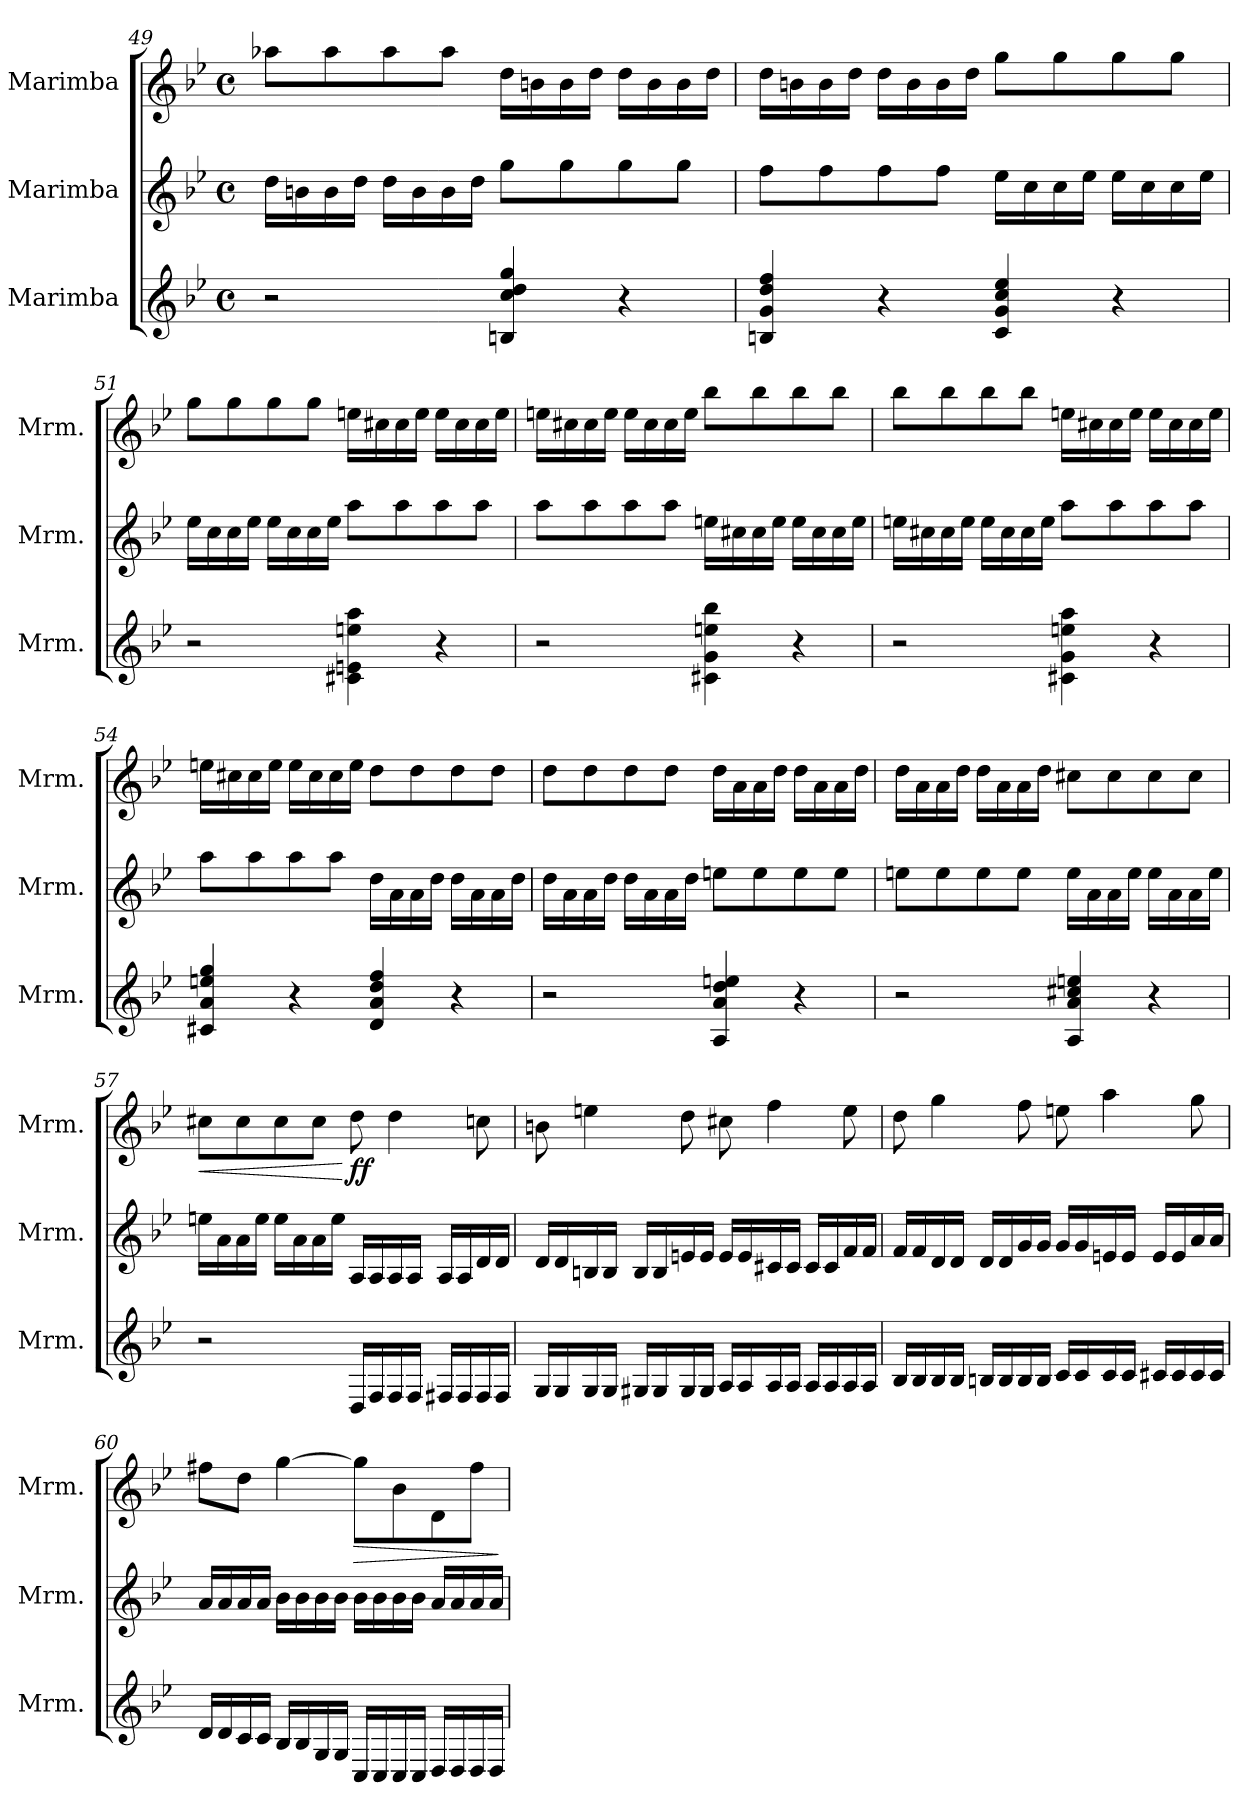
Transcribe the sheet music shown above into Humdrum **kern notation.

**kern	**kern	**kern	**dynam
*part3	*part2	*part1	*part1
*staff3	*staff2	*staff1	*staff1
*I"Marimba	*I"Marimba	*I"Marimba	*
*I'Mrm.	*I'Mrm.	*I'Mrm.	*
!!LO:LB:g=z
*clefG2	*clefG2	*clefG2	*
*k[b-e-]	*k[b-e-]	*k[b-e-]	*
*M4/4	*M4/4	*M4/4	*
*met(c)	*met(c)	*met(c)	*
=49	=49	=49	=49
2r	16dd\LL	8aa-X\L	.
.	16bn\	.	.
.	16b\	8aa-\	.
.	16dd\JJ	.	.
.	16dd\LL	8aa-\	.
.	16b\	.	.
.	16b\	8aa-\J	.
.	16dd\JJ	.	.
4Bn/ 4cc/ 4dd/ 4gg/	8gg\L	16dd\LL	.
.	.	16bn\	.
.	8gg\	16b\	.
.	.	16dd\JJ	.
4r	8gg\	16dd\LL	.
.	.	16b\	.
.	8gg\J	16b\	.
.	.	16dd\JJ	.
=50	=50	=50	=50
4Bn/ 4g/ 4dd/ 4ff/	8ff\L	16dd\LL	.
.	.	16bn\	.
.	8ff\	16b\	.
.	.	16dd\JJ	.
4r	8ff\	16dd\LL	.
.	.	16b\	.
.	8ff\J	16b\	.
.	.	16dd\JJ	.
4c/ 4g/ 4cc/ 4ee-/	16ee-\LL	8gg\L	.
.	16cc\	.	.
.	16cc\	8gg\	.
.	16ee-\JJ	.	.
4r	16ee-\LL	8gg\	.
.	16cc\	.	.
.	16cc\	8gg\J	.
.	16ee-\JJ	.	.
!!LO:LB:g=z
=51	=51	=51	=51
2r	16ee-\LL	8gg\L	.
.	16cc\	.	.
.	16cc\	8gg\	.
.	16ee-\JJ	.	.
.	16ee-\LL	8gg\	.
.	16cc\	.	.
.	16cc\	8gg\J	.
.	16ee-\JJ	.	.
4c#X\ 4en\ 4een\ 4aa\	8aa\L	16een\LL	.
.	.	16cc#X\	.
.	8aa\	16cc#\	.
.	.	16ee\JJ	.
4r	8aa\	16ee\LL	.
.	.	16cc#\	.
.	8aa\J	16cc#\	.
.	.	16ee\JJ	.
=52	=52	=52	=52
2r	8aa\L	16een\LL	.
.	.	16cc#X\	.
.	8aa\	16cc#\	.
.	.	16ee\JJ	.
.	8aa\	16ee\LL	.
.	.	16cc#\	.
.	8aa\J	16cc#\	.
.	.	16ee\JJ	.
4c#X\ 4g\ 4een\ 4bb-\	16een\LL	8bb-\L	.
.	16cc#X\	.	.
.	16cc#\	8bb-\	.
.	16ee\JJ	.	.
4r	16ee\LL	8bb-\	.
.	16cc#\	.	.
.	16cc#\	8bb-\J	.
.	16ee\JJ	.	.
!!LO:PB:g=z
=53	=53	=53	=53
2r	16een\LL	8bb-\L	.
.	16cc#X\	.	.
.	16cc#\	8bb-\	.
.	16ee\JJ	.	.
.	16ee\LL	8bb-\	.
.	16cc#\	.	.
.	16cc#\	8bb-\J	.
.	16ee\JJ	.	.
4c#X\ 4g\ 4een\ 4aa\	8aa\L	16een\LL	.
.	.	16cc#X\	.
.	8aa\	16cc#\	.
.	.	16ee\JJ	.
4r	8aa\	16ee\LL	.
.	.	16cc#\	.
.	8aa\J	16cc#\	.
.	.	16ee\JJ	.
=54	=54	=54	=54
4c#X/ 4a/ 4een/ 4gg/	8aa\L	16een\LL	.
.	.	16cc#X\	.
.	8aa\	16cc#\	.
.	.	16ee\JJ	.
4r	8aa\	16ee\LL	.
.	.	16cc#\	.
.	8aa\J	16cc#\	.
.	.	16ee\JJ	.
4d/ 4a/ 4dd/ 4ff/	16dd\LL	8dd\L	.
.	16a\	.	.
.	16a\	8dd\	.
.	16dd\JJ	.	.
4r	16dd\LL	8dd\	.
.	16a\	.	.
.	16a\	8dd\J	.
.	16dd\JJ	.	.
!!LO:LB:g=z
=55	=55	=55	=55
2r	16dd\LL	8dd\L	.
.	16a\	.	.
.	16a\	8dd\	.
.	16dd\JJ	.	.
.	16dd\LL	8dd\	.
.	16a\	.	.
.	16a\	8dd\J	.
.	16dd\JJ	.	.
4A/ 4a/ 4dd/ 4een/	8een\L	16dd\LL	.
.	.	16a\	.
.	8ee\	16a\	.
.	.	16dd\JJ	.
4r	8ee\	16dd\LL	.
.	.	16a\	.
.	8ee\J	16a\	.
.	.	16dd\JJ	.
=56	=56	=56	=56
2r	8een\L	16dd\LL	.
.	.	16a\	.
.	8ee\	16a\	.
.	.	16dd\JJ	.
.	8ee\	16dd\LL	.
.	.	16a\	.
.	8ee\J	16a\	.
.	.	16dd\JJ	.
4A/ 4a/ 4cc#X/ 4een/	16ee\LL	8cc#X\L	.
.	16a\	.	.
.	16a\	8cc#\	.
.	16ee\JJ	.	.
4r	16ee\LL	8cc#\	.
.	16a\	.	.
.	16a\	8cc#\J	.
.	16ee\JJ	.	.
!!LO:LB:g=z
=57	=57	=57	=57
!	!	!	!LO:HP:b
2r	16een\LL	8cc#X\L	<
.	16a\	.	.
.	16a\	8cc#\	.
.	16ee\JJ	.	.
.	16ee\LL	8cc#\	.
.	16a\	.	.
.	16a\	8cc#\J	.
.	16ee\JJ	.	.
!	!	!	!LO:DY:n=1:b
16D/LL	16A/LL	8dd\	[ ff
16F/	16A/	.	.
16F/	16A/	4dd\	.
16F/JJ	16A/JJ	.	.
16F#X/LL	16A/LL	.	.
16F#/	16A/	.	.
16F#/	16d/	8ccn\	.
16F#/JJ	16d/JJ	.	.
=58	=58	=58	=58
16G/LL	16d/LL	8bn\	.
16G/	16d/	.	.
16G/	16Bn/	4een\	.
16G/JJ	16B/JJ	.	.
16G#X/LL	16B/LL	.	.
16G#/	16B/	.	.
16G#/	16en/	8dd\	.
16G#/JJ	16e/JJ	.	.
16A/LL	16e/LL	8cc#X\	.
16A/	16e/	.	.
16A/	16c#X/	4ff\	.
16A/JJ	16c#/JJ	.	.
16A/LL	16c#/LL	.	.
16A/	16c#/	.	.
16A/	16f/	8ee\	.
16A/JJ	16f/JJ	.	.
!!LO:LB:g=z
=59	=59	=59	=59
16B-/LL	16f/LL	8dd\	.
16B-/	16f/	.	.
16B-/	16d/	4gg\	.
16B-/JJ	16d/JJ	.	.
16Bn/LL	16d/LL	.	.
16B/	16d/	.	.
16B/	16g/	8ff\	.
16B/JJ	16g/JJ	.	.
16c/LL	16g/LL	8een\	.
16c/	16g/	.	.
16c/	16en/	4aa\	.
16c/JJ	16e/JJ	.	.
16c#X/LL	16e/LL	.	.
16c#/	16e/	.	.
16c#/	16a/	8gg\	.
16c#/JJ	16a/JJ	.	.
=60	=60	=60	=60
16d/LL	16a/LL	8ff#X\L	.
16d/	16a/	.	.
16c/	16a/	8dd\J	.
16c/JJ	16a/JJ	.	.
16B-/LL	16b-\LL	[4gg\	.
16B-/	16b-\	.	.
16G/	16b-\	.	.
16G/JJ	16b-\JJ	.	.
!	!	!	!LO:HP:b
16C/LL	16b-\LL	8gg\L]	>
16C/	16b-\	.	.
16C/	16b-\	8b-\	.
16C/JJ	16b-\JJ	.	.
16D/LL	16a/LL	8d\	.
16D/	16a/	.	.
16D/	16a/	8ff#\J	.
16D/JJ	16a/JJ	.	.
.	.	.	]
=	=	=	=
*-	*-	*-	*-
